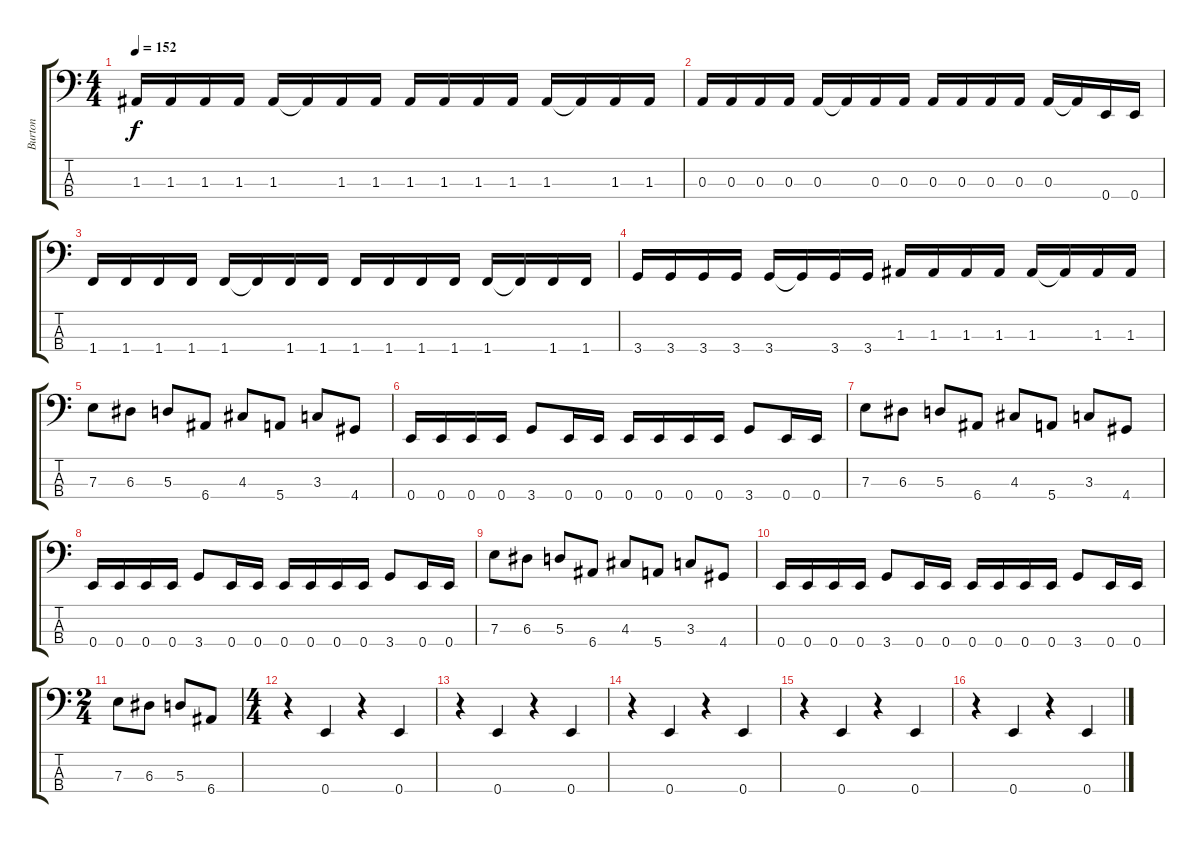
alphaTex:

\track ("Burton" "Burton") {instrument electricbassfinger}
\staff {score tabs}
\tuning (G2 D2 A1 E1) {hide}
\ts (4 4)
\tempo 152
\clef f4
\ks c
1.3.16{dy f} 1.3.16 1.3.16 1.3.16 1.3.16 1.3{t}.16 1.3.16 1.3.16 1.3.16 1.3.16 1.3.16 1.3.16 1.3.16 1.3{t}.16 1.3.16 1.3.16 |
0.3.16 0.3.16 0.3.16 0.3.16 0.3.16 0.3{t}.16 0.3.16 0.3.16 0.3.16 0.3.16 0.3.16 0.3.16 0.3.16 0.3{t}.16 0.4.16 0.4.16 |
1.4.16 1.4.16 1.4.16 1.4.16 1.4.16 1.4{t}.16 1.4.16 1.4.16 1.4.16 1.4.16 1.4.16 1.4.16 1.4.16 1.4{t}.16 1.4.16 1.4.16 |
3.4.16 3.4.16 3.4.16 3.4.16 3.4.16 3.4{t}.16 3.4.16 3.4.16 1.3.16 1.3.16 1.3.16 1.3.16 1.3.16 1.3{t}.16 1.3.16 1.3.16 |
7.3.8 6.3.8 5.3.8 6.4.8 4.3.8 5.4.8 3.3.8 4.4.8 |
0.4.16 0.4.16 0.4.16 0.4.16 3.4.8 0.4.16 0.4.16 0.4.16 0.4.16 0.4.16 0.4.16 3.4.8 0.4.16 0.4.16 |
7.3.8 6.3.8 5.3.8 6.4.8 4.3.8 5.4.8 3.3.8 4.4.8 |
0.4.16 0.4.16 0.4.16 0.4.16 3.4.8 0.4.16 0.4.16 0.4.16 0.4.16 0.4.16 0.4.16 3.4.8 0.4.16 0.4.16 |
7.3.8 6.3.8 5.3.8 6.4.8 4.3.8 5.4.8 3.3.8 4.4.8 |
0.4.16 0.4.16 0.4.16 0.4.16 3.4.8 0.4.16 0.4.16 0.4.16 0.4.16 0.4.16 0.4.16 3.4.8 0.4.16 0.4.16 |
\ts (2 4)
7.3.8 6.3.8 5.3.8 6.4.8 |
\ts (4 4)
r.4 0.4.4 r.4 0.4.4 |
r.4 0.4.4 r.4 0.4.4 |
r.4 0.4.4 r.4 0.4.4 |
r.4 0.4.4 r.4 0.4.4 |
r.4 0.4.4 r.4 0.4.4
